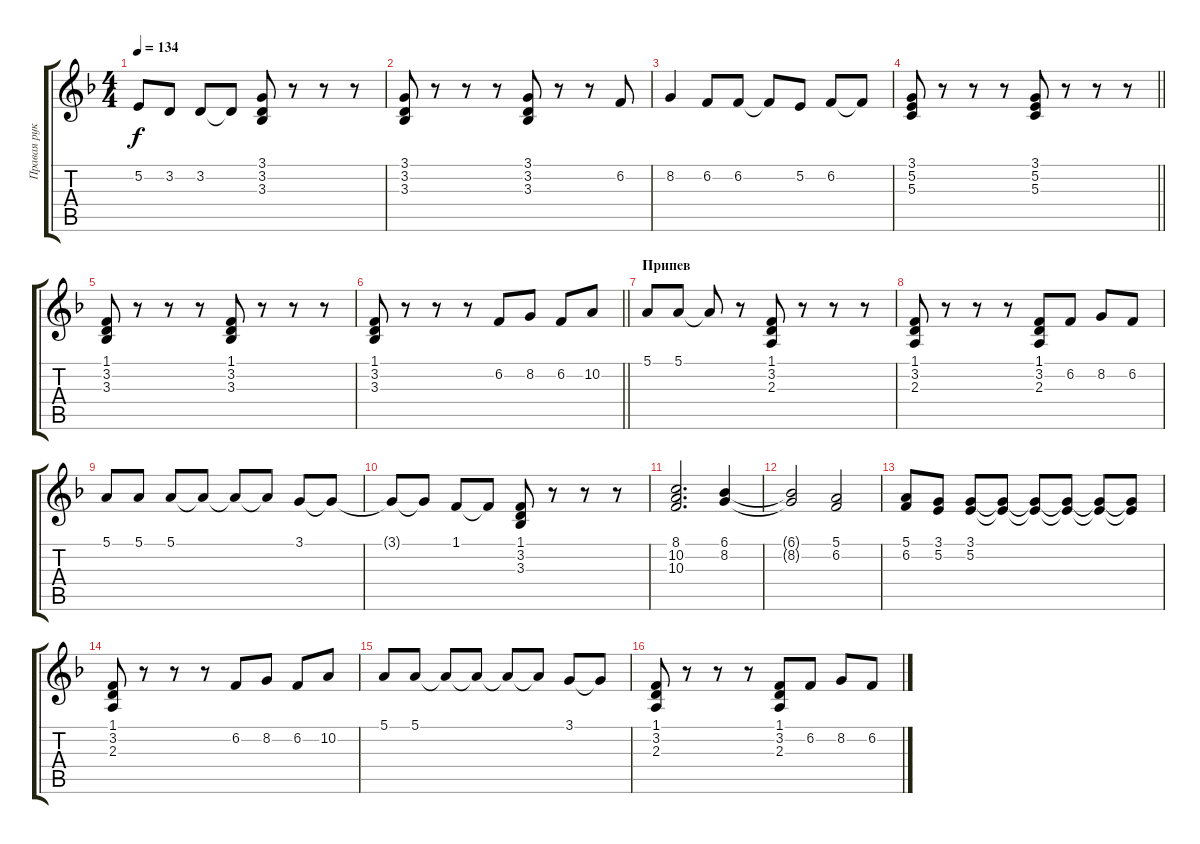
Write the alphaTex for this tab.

\track ("Правая рука" "Правая рук") {instrument accordion}
\staff {score tabs}
\tuning (E4 B3 G3 D3 A2 E2) {hide}
\ts (4 4)
\tempo 134
\clef g2
\ks dminor
5.2.8{dy f} 3.2.8 3.2.8 3.2{t}.8 (3.1 3.2 3.3).8 r.8 r.8 r.8 |
(3.1 3.2 3.3).8 r.8 r.8 r.8 (3.1 3.2 3.3).8 r.8 r.8 6.2.8 |
8.2.4 6.2.8 6.2.8 6.2{t}.8 5.2.8 6.2.8 6.2{t}.8 |
\barLineRight lightlight
(3.1 5.2 5.3).8 r.8 r.8 r.8 (3.1 5.2 5.3).8 r.8 r.8 r.8 |
(1.1 3.2 3.3).8 r.8 r.8 r.8 (1.1 3.2 3.3).8 r.8 r.8 r.8 |
\barLineRight lightlight
(1.1 3.2 3.3).8 r.8 r.8 r.8 6.2.8 8.2.8 6.2.8 10.2.8 |
\section ("" "Припев")
5.1.8 5.1.8 5.1{t}.8 r.8 (1.1 3.2 2.3).8 r.8 r.8 r.8 |
(1.1 3.2 2.3).8 r.8 r.8 r.8 (1.1 3.2 2.3).8 6.2.8 8.2.8 6.2.8 |
5.1.8 5.1.8 5.1.8 5.1{t}.8 5.1{t}.8 5.1{t}.8 3.1.8 3.1{t}.8 |
3.1{t}.8 3.1{t}.8 1.1.8 1.1{t}.8 (1.1 3.2 3.3).8 r.8 r.8 r.8 |
(8.1 10.2 10.3).2{d} (6.1 8.2).4 |
(6.1{t} 8.2{t}).2 (5.1 6.2).2 |
(5.1 6.2).8 (3.1 5.2).8 (3.1 5.2).8 (3.1{t} 5.2{t}).8 (3.1{t} 5.2{t}).8 (3.1{t} 5.2{t}).8 (3.1{t} 5.2{t}).8 (3.1{t} 5.2{t}).8 |
(1.1 3.2 2.3).8 r.8 r.8 r.8 6.2.8 8.2.8 6.2.8 10.2.8 |
5.1.8 5.1.8 5.1{t}.8 5.1{t}.8 5.1{t}.8 5.1{t}.8 3.1.8 3.1{t}.8 |
(1.1 3.2 2.3).8 r.8 r.8 r.8 (1.1 3.2 2.3).8 6.2.8 8.2.8 6.2.8
